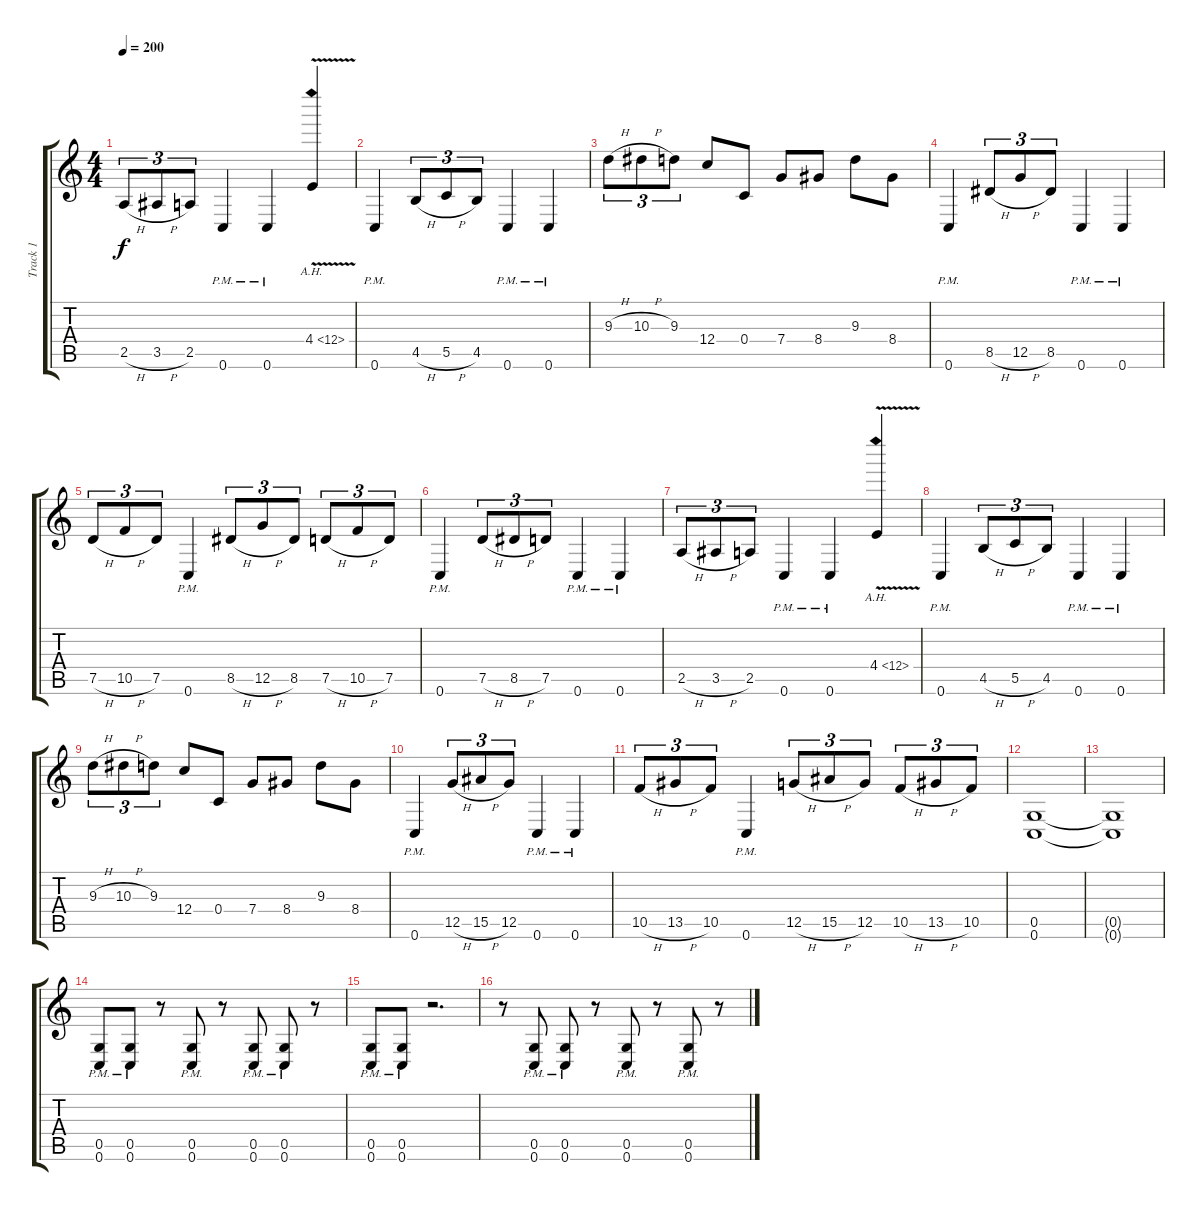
\track ("Track 1" "Track 1") {instrument overdrivenguitar}
\staff {score tabs}
\tuning (D4 A3 F3 C3 G2 C2) {hide}
\ts (4 4)
\tempo 200
\clef g2
\ks c
2.5{h}.8{tu (3 2) dy f} 3.5{h}.8{tu (3 2)} 2.5.8{tu (3 2)} 0.6{pm}.4 0.6{pm}.4 4.4{ah 8 v}.4 |
0.6{pm}.4 4.5{h}.8{tu (3 2)} 5.5{h}.8{tu (3 2)} 4.5.8{tu (3 2)} 0.6{pm}.4 0.6{pm}.4 |
9.3{h}.8{tu (3 2)} 10.3{h}.8{tu (3 2)} 9.3.8{tu (3 2)} 12.4.8 0.4.8 7.4.8 8.4.8 9.3.8 8.4.8 |
0.6{pm}.4 8.5{h}.8{tu (3 2)} 12.5{h}.8{tu (3 2)} 8.5.8{tu (3 2)} 0.6{pm}.4 0.6{pm}.4 |
7.5{h}.8{tu (3 2)} 10.5{h}.8{tu (3 2)} 7.5.8{tu (3 2)} 0.6{pm}.4 8.5{h}.8{tu (3 2)} 12.5{h}.8{tu (3 2)} 8.5.8{tu (3 2)} 7.5{h}.8{tu (3 2)} 10.5{h}.8{tu (3 2)} 7.5.8{tu (3 2)} |
0.6{pm}.4 7.5{h}.8{tu (3 2)} 8.5{h}.8{tu (3 2)} 7.5.8{tu (3 2)} 0.6{pm}.4 0.6{pm}.4 |
2.5{h}.8{tu (3 2)} 3.5{h}.8{tu (3 2)} 2.5.8{tu (3 2)} 0.6{pm}.4 0.6{pm}.4 4.4{ah 8 v}.4 |
0.6{pm}.4 4.5{h}.8{tu (3 2)} 5.5{h}.8{tu (3 2)} 4.5.8{tu (3 2)} 0.6{pm}.4 0.6{pm}.4 |
9.3{h}.8{tu (3 2)} 10.3{h}.8{tu (3 2)} 9.3.8{tu (3 2)} 12.4.8 0.4.8 7.4.8 8.4.8 9.3.8 8.4.8 |
0.6{pm}.4 12.5{h}.8{tu (3 2)} 15.5{h}.8{tu (3 2)} 12.5.8{tu (3 2)} 0.6{pm}.4 0.6{pm}.4 |
10.5{h}.8{tu (3 2)} 13.5{h}.8{tu (3 2)} 10.5.8{tu (3 2)} 0.6{pm}.4 12.5{h}.8{tu (3 2)} 15.5{h}.8{tu (3 2)} 12.5.8{tu (3 2)} 10.5{h}.8{tu (3 2)} 13.5{h}.8{tu (3 2)} 10.5.8{tu (3 2)} |
(0.5 0.6).1 |
(0.5{t} 0.6{t}).1 |
(0.5 0.6{pm}).8 (0.5 0.6{pm}).8 r.8 (0.5 0.6{pm}).8 r.8 (0.5 0.6{pm}).8 (0.5 0.6{pm}).8 r.8 |
(0.5 0.6{pm}).8 (0.5 0.6{pm}).8 r.2{d} |
r.8 (0.5 0.6{pm}).8 (0.5 0.6{pm}).8 r.8 (0.5 0.6{pm}).8 r.8 (0.5 0.6{pm}).8 r.8
